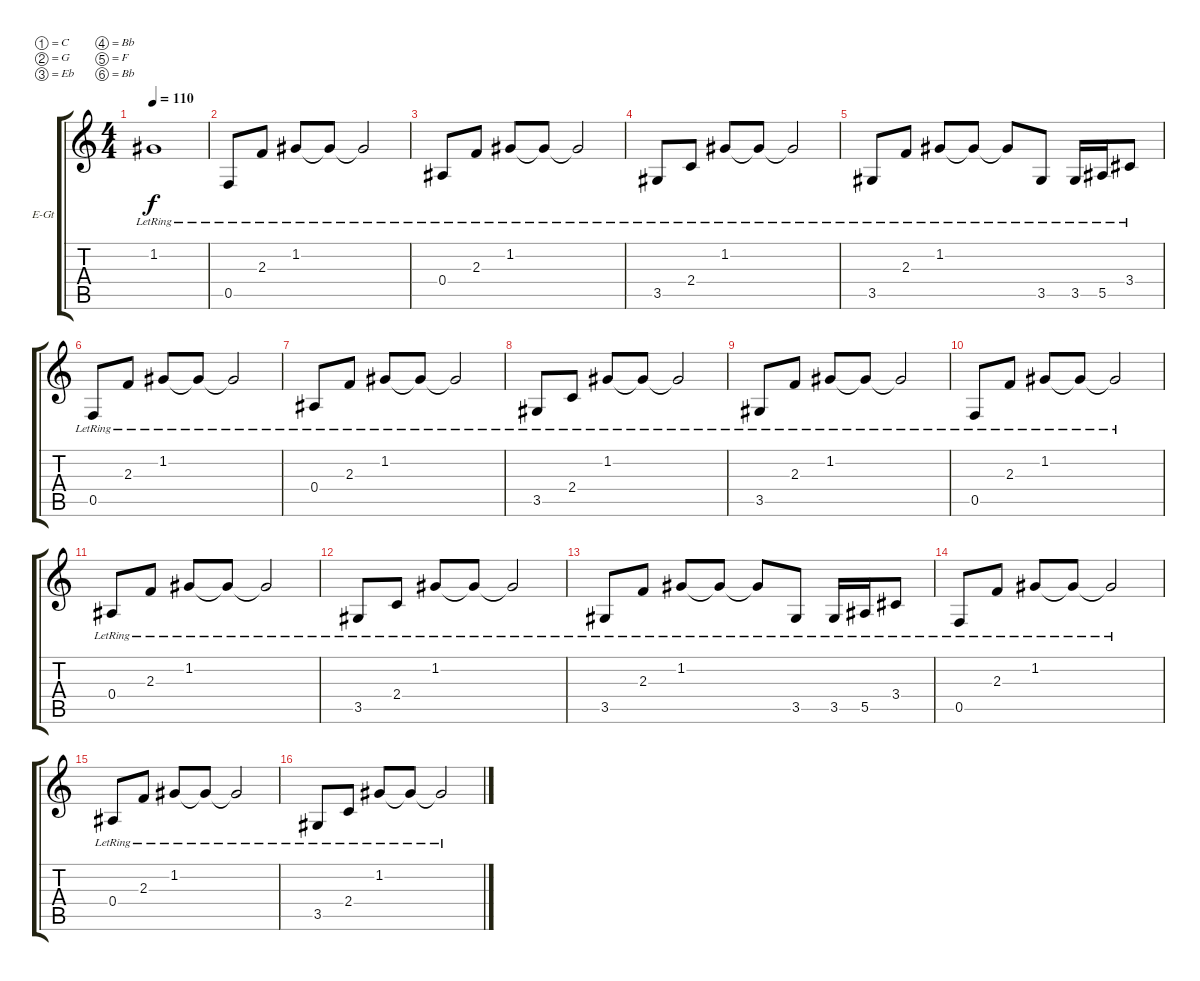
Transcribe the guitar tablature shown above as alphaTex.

\defaultSystemsLayout 4
\bracketExtendMode groupsimilarinstruments
\firstSystemTrackNameOrientation horizontal
\otherSystemsTrackNameOrientation horizontal
\track ("Clean 1" "E-Gt") {instrument electricguitarclean}
\staff {score tabs}
\tuning (C4 G3 Eb3 Bb2 F2 Bb1)
\ts (4 4)
\tempo 110
\clef g2
\ks c
1.2{lr t}.1{dy f} |
0.5{lr}.8 2.3{lr}.8 1.2{lr}.8 1.2{lr t}.8 1.2{lr t}.2 |
0.4{lr}.8 2.3{lr}.8 1.2{lr}.8 1.2{lr t}.8 1.2{lr t}.2 |
3.5{lr}.8 2.4{lr}.8 1.2{lr}.8 1.2{lr t}.8 1.2{lr t}.2 |
3.5{lr}.8 2.3{lr}.8 1.2{lr}.8 1.2{lr t}.8 1.2{lr t}.8 3.5{lr}.8 3.5{lr}.16 5.5{lr}.16 3.4{lr}.8 |
0.5{lr}.8 2.3{lr}.8 1.2{lr}.8 1.2{lr t}.8 1.2{lr t}.2 |
0.4{lr}.8 2.3{lr}.8 1.2{lr}.8 1.2{lr t}.8 1.2{lr t}.2 |
3.5{lr}.8 2.4{lr}.8 1.2{lr}.8 1.2{lr t}.8 1.2{lr t}.2 |
3.5{lr}.8 2.3{lr}.8 1.2{lr}.8 1.2{lr t}.8 1.2{lr t}.2 |
0.5{lr}.8 2.3{lr}.8 1.2{lr}.8 1.2{lr t}.8 1.2{lr t}.2 |
0.4{lr}.8 2.3{lr}.8 1.2{lr}.8 1.2{lr t}.8 1.2{lr t}.2 |
3.5{lr}.8 2.4{lr}.8 1.2{lr}.8 1.2{lr t}.8 1.2{lr t}.2 |
3.5{lr}.8 2.3{lr}.8 1.2{lr}.8 1.2{lr t}.8 1.2{lr t}.8 3.5{lr}.8 3.5{lr}.16 5.5{lr}.16 3.4{lr}.8 |
0.5{lr}.8 2.3{lr}.8 1.2{lr}.8 1.2{lr t}.8 1.2{lr t}.2 |
0.4{lr}.8 2.3{lr}.8 1.2{lr}.8 1.2{lr t}.8 1.2{lr t}.2 |
3.5{lr}.8 2.4{lr}.8 1.2{lr}.8 1.2{lr t}.8 1.2{lr t}.2
